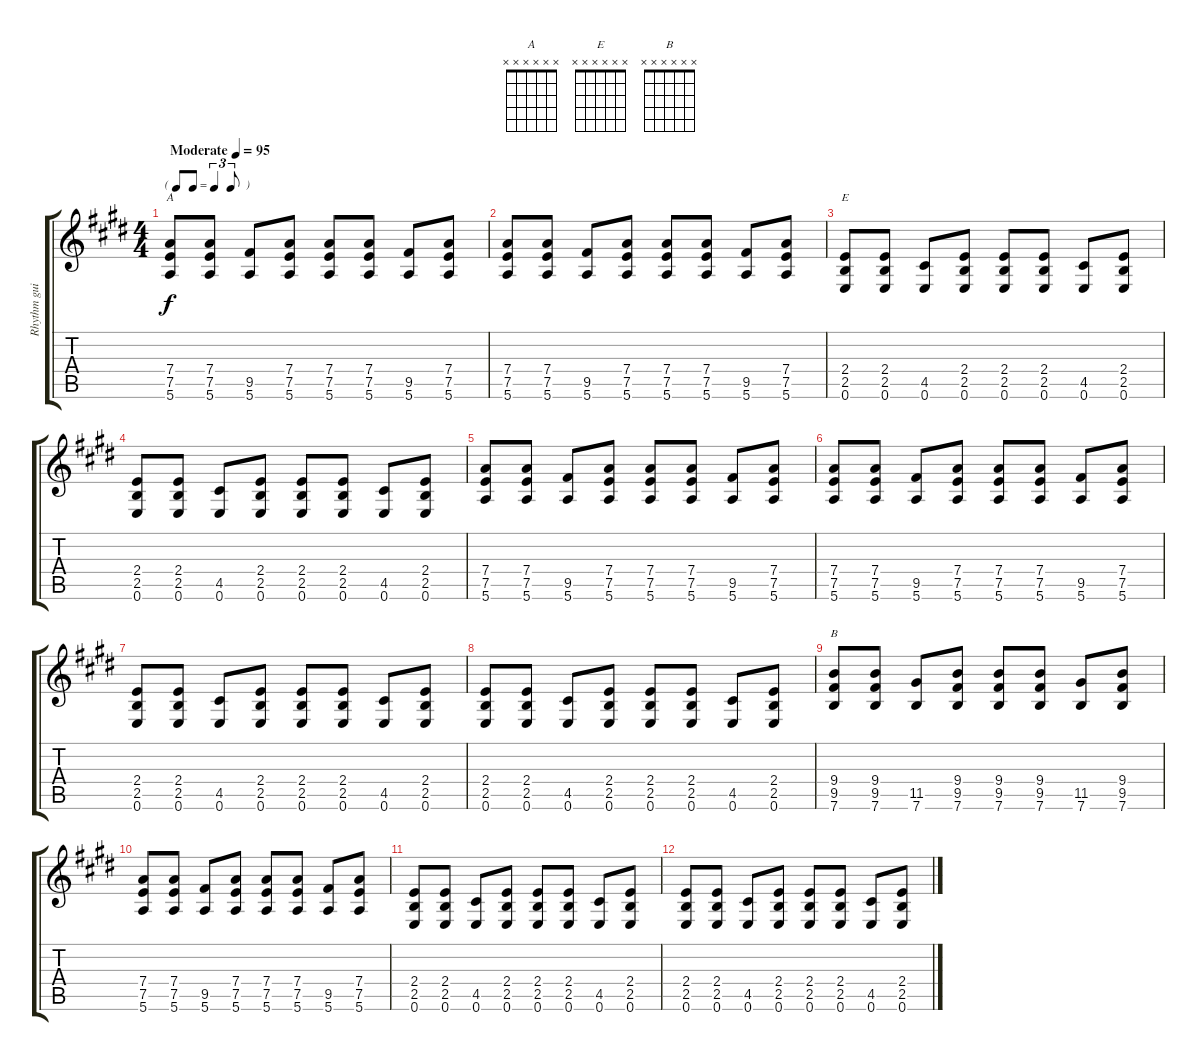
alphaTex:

\track ("Rhythm guitar" "Rhythm gui") {instrument electricguitarclean}
\staff {score tabs}
\tuning (E4 B3 G3 D3 A2 E2) {hide}
\chord ("A" x x x x x x)
\chord ("E" x x x x x x)
\chord ("B" x x x x x x)
\ts (4 4)
\tf triplet8th
\tempo (95 "Moderate")
\clef g2
\ks e
(7.4 7.5 5.6).8{ch "A" dy f instrument electricguitarclean} (7.4 7.5 5.6).8 (9.5 5.6).8 (7.4 7.5 5.6).8 (7.4 7.5 5.6).8 (7.4 7.5 5.6).8 (9.5 5.6).8 (7.4 7.5 5.6).8 |
(7.4 7.5 5.6).8 (7.4 7.5 5.6).8 (9.5 5.6).8 (7.4 7.5 5.6).8 (7.4 7.5 5.6).8 (7.4 7.5 5.6).8 (9.5 5.6).8 (7.4 7.5 5.6).8 |
(2.4 2.5 0.6).8{ch "E"} (2.4 2.5 0.6).8 (4.5 0.6).8 (2.4 2.5 0.6).8 (2.4 2.5 0.6).8 (2.4 2.5 0.6).8 (4.5 0.6).8 (2.4 2.5 0.6).8 |
(2.4 2.5 0.6).8 (2.4 2.5 0.6).8 (4.5 0.6).8 (2.4 2.5 0.6).8 (2.4 2.5 0.6).8 (2.4 2.5 0.6).8 (4.5 0.6).8 (2.4 2.5 0.6).8 |
(7.4 7.5 5.6).8 (7.4 7.5 5.6).8 (9.5 5.6).8 (7.4 7.5 5.6).8 (7.4 7.5 5.6).8 (7.4 7.5 5.6).8 (9.5 5.6).8 (7.4 7.5 5.6).8 |
(7.4 7.5 5.6).8 (7.4 7.5 5.6).8 (9.5 5.6).8 (7.4 7.5 5.6).8 (7.4 7.5 5.6).8 (7.4 7.5 5.6).8 (9.5 5.6).8 (7.4 7.5 5.6).8 |
(2.4 2.5 0.6).8 (2.4 2.5 0.6).8 (4.5 0.6).8 (2.4 2.5 0.6).8 (2.4 2.5 0.6).8 (2.4 2.5 0.6).8 (4.5 0.6).8 (2.4 2.5 0.6).8 |
(2.4 2.5 0.6).8 (2.4 2.5 0.6).8 (4.5 0.6).8 (2.4 2.5 0.6).8 (2.4 2.5 0.6).8 (2.4 2.5 0.6).8 (4.5 0.6).8 (2.4 2.5 0.6).8 |
(9.4 9.5 7.6).8{ch "B"} (9.4 9.5 7.6).8 (11.5 7.6).8 (9.4 9.5 7.6).8 (9.4 9.5 7.6).8 (9.4 9.5 7.6).8 (11.5 7.6).8 (9.4 9.5 7.6).8 |
(7.4 7.5 5.6).8 (7.4 7.5 5.6).8 (9.5 5.6).8 (7.4 7.5 5.6).8 (7.4 7.5 5.6).8 (7.4 7.5 5.6).8 (9.5 5.6).8 (7.4 7.5 5.6).8 |
(2.4 2.5 0.6).8 (2.4 2.5 0.6).8 (4.5 0.6).8 (2.4 2.5 0.6).8 (2.4 2.5 0.6).8 (2.4 2.5 0.6).8 (4.5 0.6).8 (2.4 2.5 0.6).8 |
(2.4 2.5 0.6).8 (2.4 2.5 0.6).8 (4.5 0.6).8 (2.4 2.5 0.6).8 (2.4 2.5 0.6).8 (2.4 2.5 0.6).8 (4.5 0.6).8 (2.4 2.5 0.6).8
